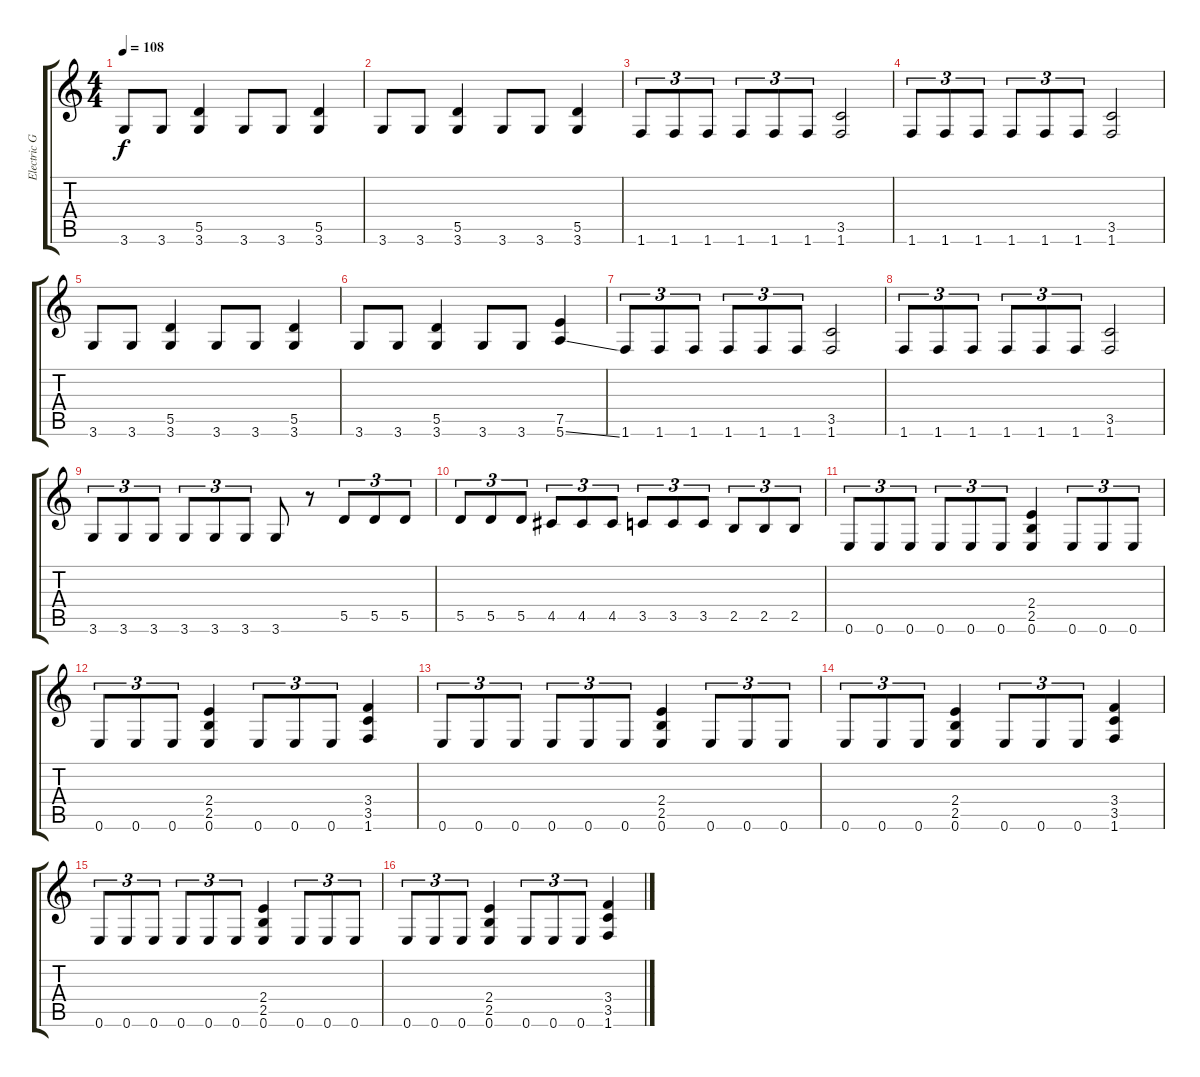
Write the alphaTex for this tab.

\track ("Electric Guitar 4 and 2" "Electric G") {instrument electricguitarclean}
\staff {score tabs}
\tuning (E4 B3 G3 D3 A2 E2) {hide}
\ts (4 4)
\tempo 108
\clef g2
\ks c
3.6.8{dy f} 3.6.8 (5.5 3.6).4 3.6.8 3.6.8 (5.5 3.6).4 |
3.6.8 3.6.8 (5.5 3.6).4 3.6.8 3.6.8 (5.5 3.6).4 |
1.6.8{tu (3 2)} 1.6.8{tu (3 2)} 1.6.8{tu (3 2)} 1.6.8{tu (3 2)} 1.6.8{tu (3 2)} 1.6.8{tu (3 2)} (3.5 1.6).2 |
1.6.8{tu (3 2)} 1.6.8{tu (3 2)} 1.6.8{tu (3 2)} 1.6.8{tu (3 2)} 1.6.8{tu (3 2)} 1.6.8{tu (3 2)} (3.5 1.6).2 |
3.6.8 3.6.8 (5.5 3.6).4 3.6.8 3.6.8 (5.5 3.6).4 |
3.6.8 3.6.8 (5.5 3.6).4 3.6.8 3.6.8 (7.5 5.6{ss}).4 |
1.6.8{tu (3 2)} 1.6.8{tu (3 2)} 1.6.8{tu (3 2)} 1.6.8{tu (3 2)} 1.6.8{tu (3 2)} 1.6.8{tu (3 2)} (3.5 1.6).2 |
1.6.8{tu (3 2)} 1.6.8{tu (3 2)} 1.6.8{tu (3 2)} 1.6.8{tu (3 2)} 1.6.8{tu (3 2)} 1.6.8{tu (3 2)} (3.5 1.6).2 |
3.6.8{tu (3 2) volume 12 instrument distortionguitar} 3.6.8{tu (3 2)} 3.6.8{tu (3 2)} 3.6.8{tu (3 2)} 3.6.8{tu (3 2)} 3.6.8{tu (3 2)} 3.6.8 r.8 5.5.8{tu (3 2)} 5.5.8{tu (3 2)} 5.5.8{tu (3 2)} |
5.5.8{tu (3 2)} 5.5.8{tu (3 2)} 5.5.8{tu (3 2)} 4.5.8{tu (3 2)} 4.5.8{tu (3 2)} 4.5.8{tu (3 2)} 3.5.8{tu (3 2)} 3.5.8{tu (3 2)} 3.5.8{tu (3 2)} 2.5.8{tu (3 2)} 2.5.8{tu (3 2)} 2.5.8{tu (3 2)} |
0.6.8{tu (3 2)} 0.6.8{tu (3 2)} 0.6.8{tu (3 2)} 0.6.8{tu (3 2)} 0.6.8{tu (3 2)} 0.6.8{tu (3 2)} (2.4 2.5 0.6).4 0.6.8{tu (3 2)} 0.6.8{tu (3 2)} 0.6.8{tu (3 2)} |
0.6.8{tu (3 2)} 0.6.8{tu (3 2)} 0.6.8{tu (3 2)} (2.4 2.5 0.6).4 0.6.8{tu (3 2)} 0.6.8{tu (3 2)} 0.6.8{tu (3 2)} (3.4 3.5 1.6).4 |
0.6.8{tu (3 2)} 0.6.8{tu (3 2)} 0.6.8{tu (3 2)} 0.6.8{tu (3 2)} 0.6.8{tu (3 2)} 0.6.8{tu (3 2)} (2.4 2.5 0.6).4 0.6.8{tu (3 2)} 0.6.8{tu (3 2)} 0.6.8{tu (3 2)} |
0.6.8{tu (3 2)} 0.6.8{tu (3 2)} 0.6.8{tu (3 2)} (2.4 2.5 0.6).4 0.6.8{tu (3 2)} 0.6.8{tu (3 2)} 0.6.8{tu (3 2)} (3.4 3.5 1.6).4 |
0.6.8{tu (3 2)} 0.6.8{tu (3 2)} 0.6.8{tu (3 2)} 0.6.8{tu (3 2)} 0.6.8{tu (3 2)} 0.6.8{tu (3 2)} (2.4 2.5 0.6).4 0.6.8{tu (3 2)} 0.6.8{tu (3 2)} 0.6.8{tu (3 2)} |
0.6.8{tu (3 2)} 0.6.8{tu (3 2)} 0.6.8{tu (3 2)} (2.4 2.5 0.6).4 0.6.8{tu (3 2)} 0.6.8{tu (3 2)} 0.6.8{tu (3 2)} (3.4 3.5 1.6).4
